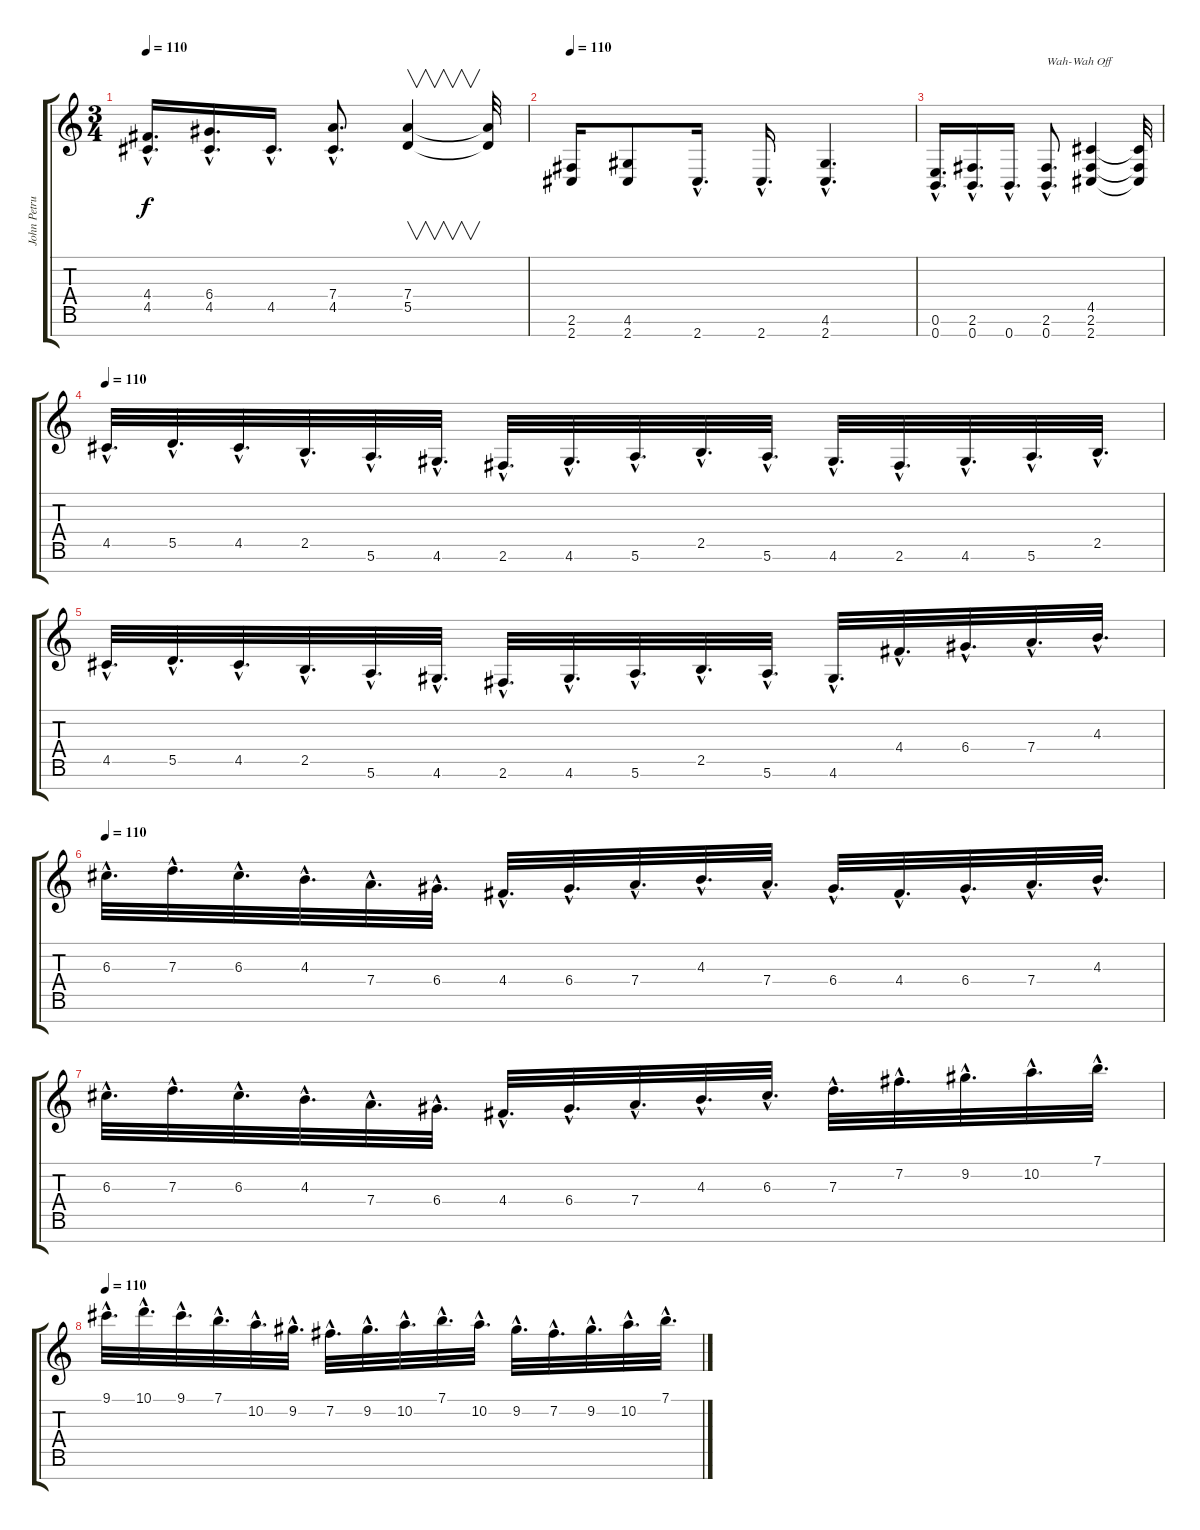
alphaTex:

\track ("John Petrucci" "John Petru") {instrument acousticguitarsteel}
\staff {score tabs}
\tuning (E4 B3 G3 D3 A2 E2 B1) {hide}
\ts (3 4)
\tempo 110
\clef g2
\ks c
(4.4{hac} 4.5{hac}).16{d dy f} (6.4{hac} 4.5{hac}).16{d} 4.5{hac}.16{d} (7.4{hac} 4.5{hac}).8{d} (7.4 5.5).4{v} (7.4{t} 5.5{t}).32 |
\tempo 110
(2.6 2.7).16{instrument distortionguitar} (4.6 2.7).8 2.7{hac}.16{d} 2.7{hac}.16{d} (4.6{hac} 2.7{hac}).4{d} |
(0.6{hac} 0.7{hac}).16{d} (2.6{hac} 0.7{hac}).16{d} 0.7{hac}.16{d} (2.6{hac} 0.7{hac}).8{d txt "Wah-Wah Off"} (4.5 2.6 2.7).4 (4.5{t} 2.6{t} 2.7{t}).32 |
\tempo 110
4.5{hac}.32{d instrument distortionguitar} 5.5{hac}.32{d} 4.5{hac}.32{d} 2.5{hac}.32{d} 5.6{hac}.32{d} 4.6{hac}.32{d} 2.6{hac}.32{d} 4.6{hac}.32{d} 5.6{hac}.32{d} 2.5{hac}.32{d} 5.6{hac}.32{d} 4.6{hac}.32{d} 2.6{hac}.32{d} 4.6{hac}.32{d} 5.6{hac}.32{d} 2.5{hac}.32{d} |
4.5{hac}.32{d} 5.5{hac}.32{d} 4.5{hac}.32{d} 2.5{hac}.32{d} 5.6{hac}.32{d} 4.6{hac}.32{d} 2.6{hac}.32{d} 4.6{hac}.32{d} 5.6{hac}.32{d} 2.5{hac}.32{d} 5.6{hac}.32{d} 4.6{hac}.32{d} 4.4{hac}.32{d} 6.4{hac}.32{d} 7.4{hac}.32{d} 4.3{hac}.32{d} |
\tempo 110
6.3{hac}.32{d instrument distortionguitar} 7.3{hac}.32{d} 6.3{hac}.32{d} 4.3{hac}.32{d} 7.4{hac}.32{d} 6.4{hac}.32{d} 4.4{hac}.32{d} 6.4{hac}.32{d} 7.4{hac}.32{d} 4.3{hac}.32{d} 7.4{hac}.32{d} 6.4{hac}.32{d} 4.4{hac}.32{d} 6.4{hac}.32{d} 7.4{hac}.32{d} 4.3{hac}.32{d} |
6.3{hac}.32{d} 7.3{hac}.32{d} 6.3{hac}.32{d} 4.3{hac}.32{d} 7.4{hac}.32{d} 6.4{hac}.32{d} 4.4{hac}.32{d} 6.4{hac}.32{d} 7.4{hac}.32{d} 4.3{hac}.32{d} 6.3{hac}.32{d} 7.3{hac}.32{d} 7.2{hac}.32{d} 9.2{hac}.32{d} 10.2{hac}.32{d} 7.1{hac}.32{d} |
\tempo 110
9.1{hac}.32{d instrument distortionguitar} 10.1{hac}.32{d} 9.1{hac}.32{d} 7.1{hac}.32{d} 10.2{hac}.32{d} 9.2{hac}.32{d} 7.2{hac}.32{d} 9.2{hac}.32{d} 10.2{hac}.32{d} 7.1{hac}.32{d} 10.2{hac}.32{d} 9.2{hac}.32{d} 7.2{hac}.32{d} 9.2{hac}.32{d} 10.2{hac}.32{d} 7.1{hac}.32{d}
